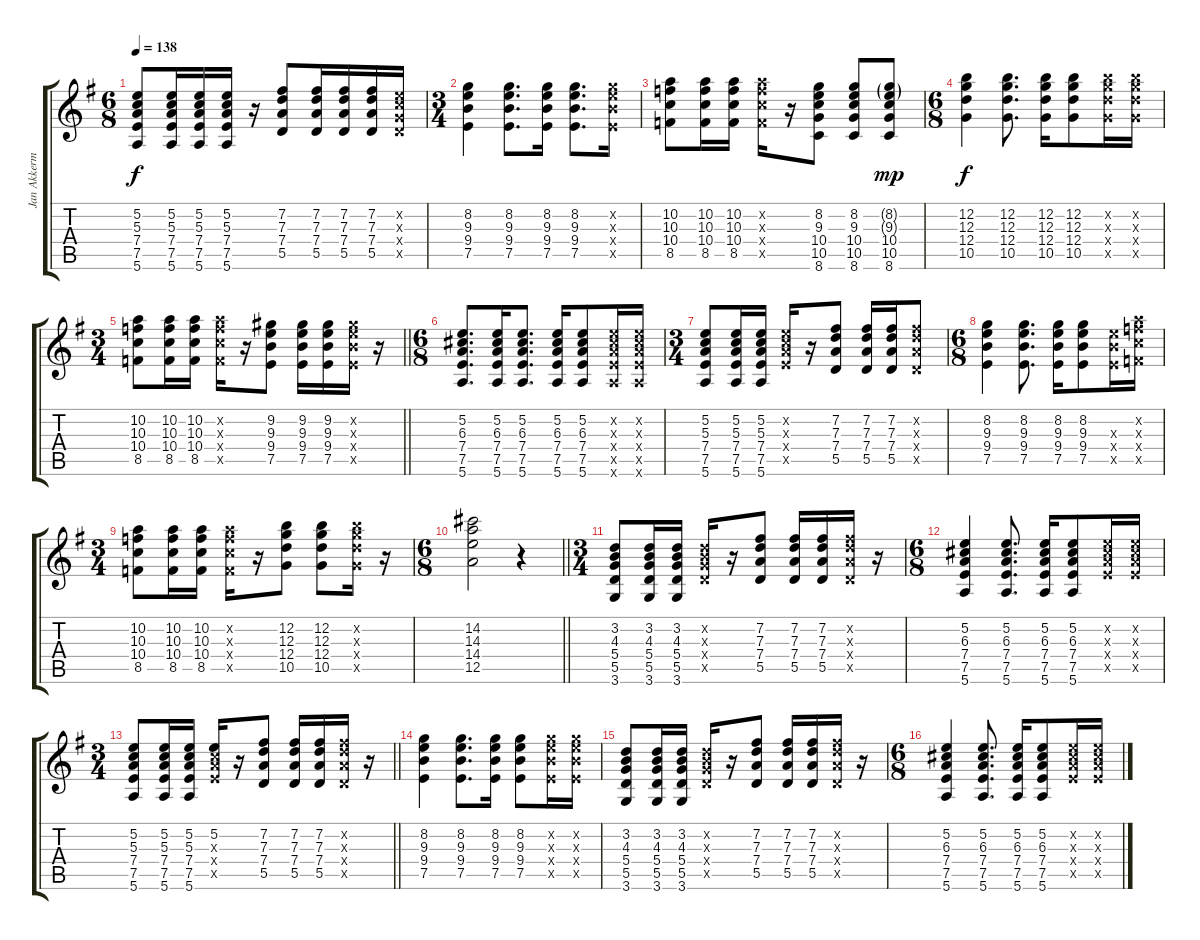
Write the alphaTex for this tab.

\track ("Jan Akkerman Acoustic" "Jan Akkerm") {instrument acousticguitarsteel}
\staff {score tabs}
\tuning (E4 B3 G3 D3 A2 E2) {hide}
\ts (6 8)
\tempo 138
\clef g2
\ks g
(5.2 5.3 7.4 7.5 5.6).8{dy f} (5.2 5.3 7.4 7.5 5.6).16 (5.2 5.3 7.4 7.5 5.6).16 (5.2 5.3 7.4 7.5 5.6).16 r.16 (7.2 7.3 7.4 5.5).8 (7.2 7.3 7.4 5.5).16 (7.2 7.3 7.4 5.5).16 (7.2 7.3 7.4 5.5).16 (5.2{x} 5.3{x} 5.4{x} 5.5{x}).16 |
\ts (3 4)
(8.2 9.3 9.4 7.5).4 (8.2 9.3 9.4 7.5).8{d} (8.2 9.3 9.4 7.5).16 (8.2 9.3 9.4 7.5).8{d} (8.2{x} 9.3{x} 9.4{x} 7.5{x}).16 |
(10.2 10.3 10.4 8.5).8 (10.2 10.3 10.4 8.5).16 (10.2 10.3 10.4 8.5).16 (10.2{x} 10.3{x} 10.4{x} 8.5{x}).16 r.16 (8.2 9.3 10.4 10.5 8.6).8 (8.2 9.3 10.4 10.5 8.6).8 (8.2{g} 9.3{g} 10.4 10.5 8.6).8{dy mp} |
\ts (6 8)
(12.2 12.3 12.4 10.5).4{dy f} (12.2 12.3 12.4 10.5).8{d} (12.2 12.3 12.4 10.5).16 (12.2 12.3 12.4 10.5).8 (12.2{x} 12.3{x} 12.4{x} 10.5{x}).16 (12.2{x} 12.3{x} 12.4{x} 10.5{x}).16 |
\ts (3 4)
\barLineRight lightlight
(10.2 10.3 10.4 8.5).8 (10.2 10.3 10.4 8.5).16 (10.2 10.3 10.4 8.5).16 (10.2{x} 10.3{x} 10.4{x} 8.5{x}).16 r.16 (9.2 9.3 9.4 7.5).8 (9.2 9.3 9.4 7.5).16 (9.2 9.3 9.4 7.5).16 (9.2{x} 9.3{x} 9.4{x} 7.5{x}).16 r.16 |
\ts (6 8)
(5.2 6.3 7.4 7.5 5.6).8{d} (5.2 6.3 7.4 7.5 5.6).16 (5.2 6.3 7.4 7.5 5.6).8{d} (5.2 6.3 7.4 7.5 5.6).16 (5.2 6.3 7.4 7.5 5.6).8 (5.2{x} 6.3{x} 7.4{x} 7.5{x} 5.6{x}).16 (5.2{x} 6.3{x} 7.4{x} 7.5{x} 5.6{x}).16 |
\ts (3 4)
(5.2 5.3 7.4 7.5 5.6).8 (5.2 5.3 7.4 7.5 5.6).16 (5.2 5.3 7.4 7.5 5.6).16 (5.2{x} 5.3{x} 7.4{x} 7.5{x}).16 r.16 (7.2 7.3 7.4 5.5).8 (7.2 7.3 7.4 5.5).16 (7.2 7.3 7.4 5.5).16 (7.2{x} 7.3{x} 7.4{x} 5.5{x}).8 |
\ts (6 8)
(8.2 9.3 9.4 7.5).4 (8.2 9.3 9.4 7.5).8{d} (8.2 9.3 9.4 7.5).16 (8.2 9.3 9.4 7.5).8 (9.3{x} 9.4{x} 7.5{x}).16 (10.2{x} 10.3{x} 10.4{x} 8.5{x}).16 |
\ts (3 4)
(10.2 10.3 10.4 8.5).8 (10.2 10.3 10.4 8.5).16 (10.2 10.3 10.4 8.5).16 (10.2{x} 10.3{x} 10.4{x} 8.5{x}).16 r.16 (12.2 12.3 12.4 10.5).8 (12.2 12.3 12.4 10.5).8 (12.2{x} 12.3{x} 12.4{x} 10.5{x}).16 r.16 |
\ts (6 8)
\barLineRight lightlight
(14.2 14.3 14.4 12.5).2 r.4 |
\ts (3 4)
\section ("" " ")
(3.2 4.3 5.4 5.5 3.6).8 (3.2 4.3 5.4 5.5 3.6).16 (3.2 4.3 5.4 5.5 3.6).16 (3.2{x} 4.3{x} 5.4{x} 5.5{x}).16 r.16 (7.2 7.3 7.4 5.5).8 (7.2 7.3 7.4 5.5).16 (7.2 7.3 7.4 5.5).16 (7.2{x} 7.3{x} 7.4{x} 5.5{x}).16 r.16 |
\ts (6 8)
(5.2 6.3 7.4 7.5 5.6).4 (5.2 6.3 7.4 7.5 5.6).8{d} (5.2 6.3 7.4 7.5 5.6).16 (5.2 6.3 7.4 7.5 5.6).8 (5.2{x} 6.3{x} 7.4{x} 7.5{x}).16 (5.2{x} 6.3{x} 7.4{x} 7.5{x}).16 |
\ts (3 4)
\barLineRight lightlight
(5.2 5.3 7.4 7.5 5.6).8 (5.2 5.3 7.4 7.5 5.6).16 (5.2 5.3 7.4 7.5 5.6).16 (5.2 5.3{x} 7.4{x} 7.5{x}).16 r.16 (7.2 7.3 7.4 5.5).8 (7.2 7.3 7.4 5.5).16 (7.2 7.3 7.4 5.5).16 (7.2{x} 7.3{x} 7.4{x} 5.5{x}).16 r.16 |
(8.2 9.3 9.4 7.5).4 (8.2 9.3 9.4 7.5).8{d} (8.2 9.3 9.4 7.5).16 (8.2 9.3 9.4 7.5).8 (8.2{x} 9.3{x} 9.4{x} 7.5{x}).16 (8.2{x} 9.3{x} 9.4{x} 7.5{x}).16 |
(3.2 4.3 5.4 5.5 3.6).8 (3.2 4.3 5.4 5.5 3.6).16 (3.2 4.3 5.4 5.5 3.6).16 (3.2{x} 4.3{x} 5.4{x} 5.5{x}).16 r.16 (7.2 7.3 7.4 5.5).8 (7.2 7.3 7.4 5.5).16 (7.2 7.3 7.4 5.5).16 (7.2{x} 7.3{x} 7.4{x} 5.5{x}).16 r.16 |
\ts (6 8)
(5.2 6.3 7.4 7.5 5.6).4 (5.2 6.3 7.4 7.5 5.6).8{d} (5.2 6.3 7.4 7.5 5.6).16 (5.2 6.3 7.4 7.5 5.6).8 (5.2{x} 6.3{x} 7.4{x} 7.5{x}).16 (5.2{x} 6.3{x} 7.4{x} 7.5{x}).16
